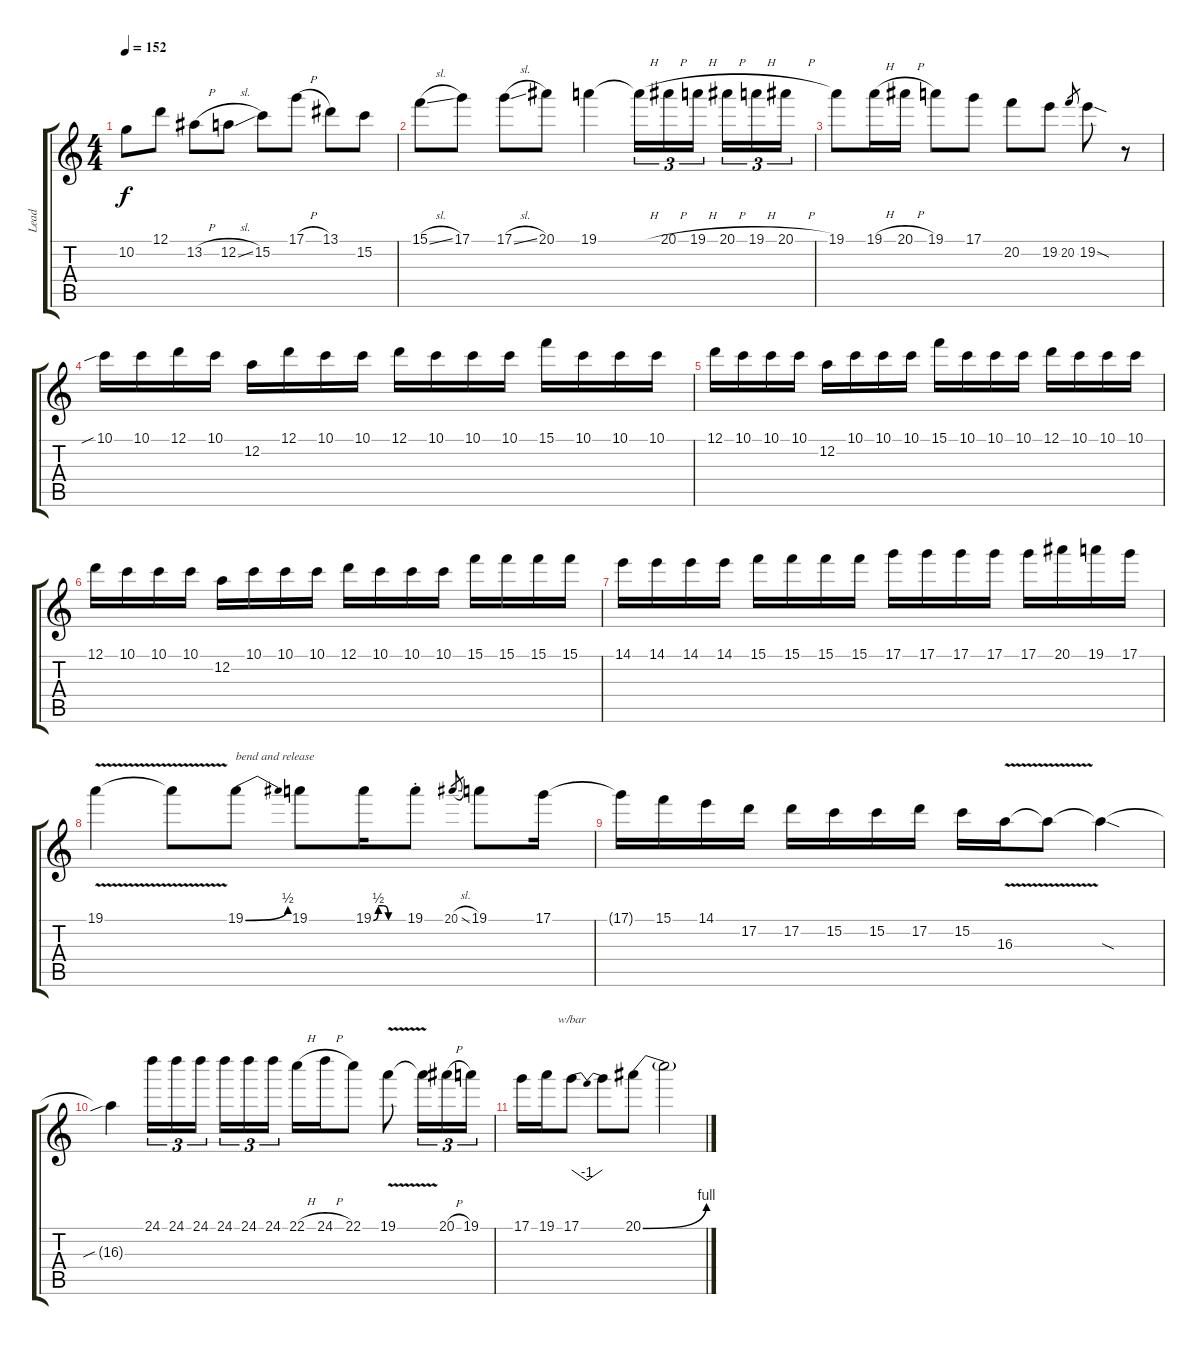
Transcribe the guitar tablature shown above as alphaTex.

\track ("Lead" "Lead") {instrument distortionguitar}
\staff {score tabs}
\tuning (D4 A3 F3 C3 G2 D2) {hide}
\ts (4 4)
\tempo 152
\clef g2
\ks c
10.2.8{dy f} 12.1.8 13.2{h}.8 12.2{sl}.8 15.2.8 17.1{h}.8 13.1.8 15.2.8 |
15.1{sl}.8 17.1.8 17.1{sl}.8 20.1.8 19.1.4 19.1{h t}.16{tu (3 2)} 20.1{h}.16{tu (3 2)} 19.1{h}.16{tu (3 2) beam splitsecondary} 20.1{h}.16{tu (3 2)} 19.1{h}.16{tu (3 2)} 20.1{h}.16{tu (3 2)} |
19.1.8 19.1{h}.16 20.1{h}.16 19.1.8 17.1.8 20.2.8 19.2.8 20.2.8{gr} 19.2{sod}.8 r.8 |
10.1{sib}.16 10.1.16 12.1.16 10.1.16 12.2.16 12.1.16 10.1.16 10.1.16 12.1.16 10.1.16 10.1.16 10.1.16 15.1.16 10.1.16 10.1.16 10.1.16 |
12.1.16 10.1.16 10.1.16 10.1.16 12.2.16 10.1.16 10.1.16 10.1.16 15.1.16 10.1.16 10.1.16 10.1.16 12.1.16 10.1.16 10.1.16 10.1.16 |
12.1.16 10.1.16 10.1.16 10.1.16 12.2.16 10.1.16 10.1.16 10.1.16 12.1.16 10.1.16 10.1.16 10.1.16 15.1.16 15.1.16 15.1.16 15.1.16 |
14.1.16 14.1.16 14.1.16 14.1.16 15.1.16 15.1.16 15.1.16 15.1.16 17.1.16 17.1.16 17.1.16 17.1.16 17.1.16 20.1.16 19.1.16 17.1.16 |
19.1{v}.4 19.1{t}.8 19.1{be (bend 0 0 60 2)}.8{txt "bend and release"} 19.1.8 19.1{be (custom 0 0 10 2 20 2 30 0 60 0)}.16 19.1{st}.8 20.1{sl}.8{gr} 19.1.8 17.1.16 |
17.1{t}.16 15.1.16 14.1.16 17.2.16 17.2.16 15.2.16 15.2.16 17.2.16 15.2.16 16.3{v}.16 16.3{t}.8 16.3{sod t}.4 |
16.3{sib t}.4 24.1.16{tu (3 2)} 24.1.16{tu (3 2)} 24.1.16{tu (3 2) beam splitsecondary} 24.1.16{tu (3 2)} 24.1.16{tu (3 2)} 24.1.16{tu (3 2)} 22.1{h}.16 24.1{h}.16 22.1.8 19.1{v}.8 19.1{t}.16{tu (3 2)} 20.1{h}.16{tu (3 2)} 19.1.16{tu (3 2)} |
17.1.16 19.1.16 17.1.8{tbe (dip default 0 0 30 -4 60 0)} 17.1{t}.8 20.1{be (bend 0 0 60 4)}.8 20.1{t}.2
